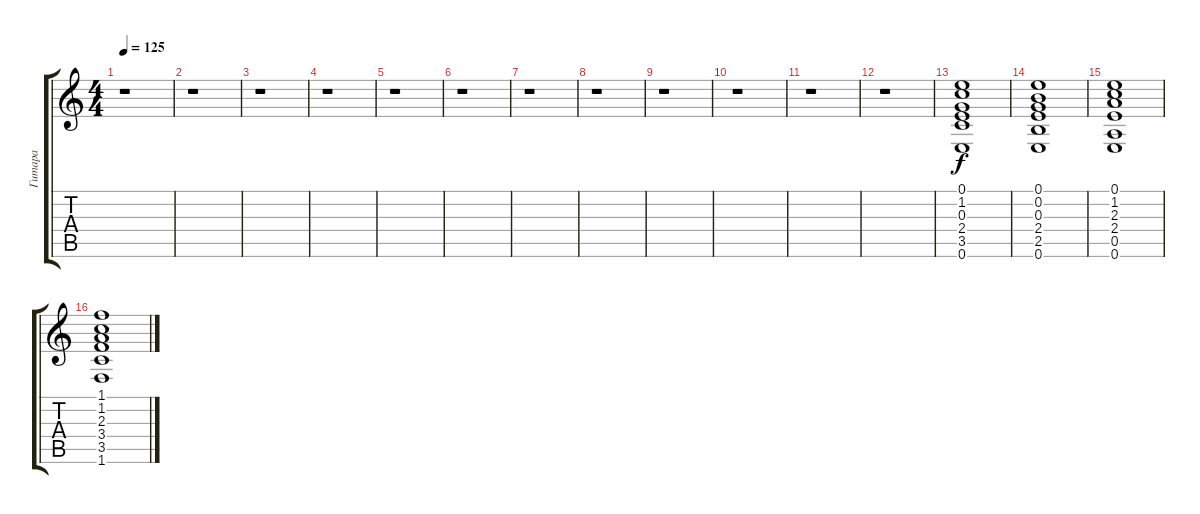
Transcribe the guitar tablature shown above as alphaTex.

\track ("Гитара" "Гитара") {instrument overdrivenguitar}
\staff {score tabs}
\tuning (E4 B3 G3 D3 A2 E2) {hide}
\ts (4 4)
\tempo 125
\clef g2
\ks c
r.1{dy f} |
r.1 |
r.1 |
r.1 |
r.1 |
r.1 |
r.1 |
r.1 |
r.1 |
r.1 |
r.1 |
r.1 |
(0.1 1.2 0.3 2.4 3.5 0.6).1 |
(0.1 0.2 0.3 2.4 2.5 0.6).1 |
(0.1 1.2 2.3 2.4 0.5 0.6).1 |
(1.1 1.2 2.3 3.4 3.5 1.6).1
